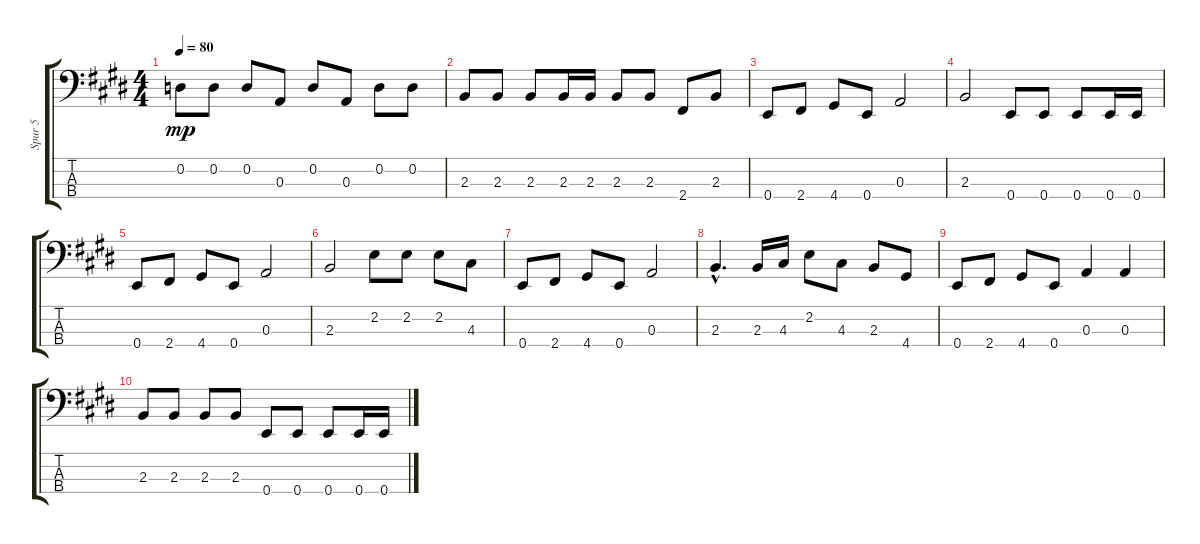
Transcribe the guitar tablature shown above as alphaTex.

\track ("Spur 5" "Spur 5") {instrument electricbassfinger}
\staff {score tabs}
\tuning (G2 D2 A1 E1) {hide}
\ts (4 4)
\tempo 80
\clef f4
\ks c#minor
0.2.8{dy mp} 0.2.8 0.2.8 0.3.8 0.2.8 0.3.8 0.2.8 0.2.8 |
2.3.8 2.3.8 2.3.8 2.3.16 2.3.16 2.3.8 2.3.8 2.4.8 2.3.8 |
0.4.8 2.4.8 4.4.8 0.4.8 0.3.2 |
2.3.2 0.4.8 0.4.8 0.4.8 0.4.16 0.4.16 |
0.4.8 2.4.8 4.4.8 0.4.8 0.3.2 |
2.3.2 2.2.8 2.2.8 2.2.8 4.3.8 |
0.4.8 2.4.8 4.4.8 0.4.8 0.3.2 |
2.3{hac}.4{d} 2.3.16 4.3.16 2.2.8 4.3.8 2.3.8 4.4.8 |
0.4.8 2.4.8 4.4.8 0.4.8 0.3.4 0.3.4 |
2.3.8 2.3.8 2.3.8 2.3.8 0.4.8 0.4.8 0.4.8 0.4.16 0.4.16
